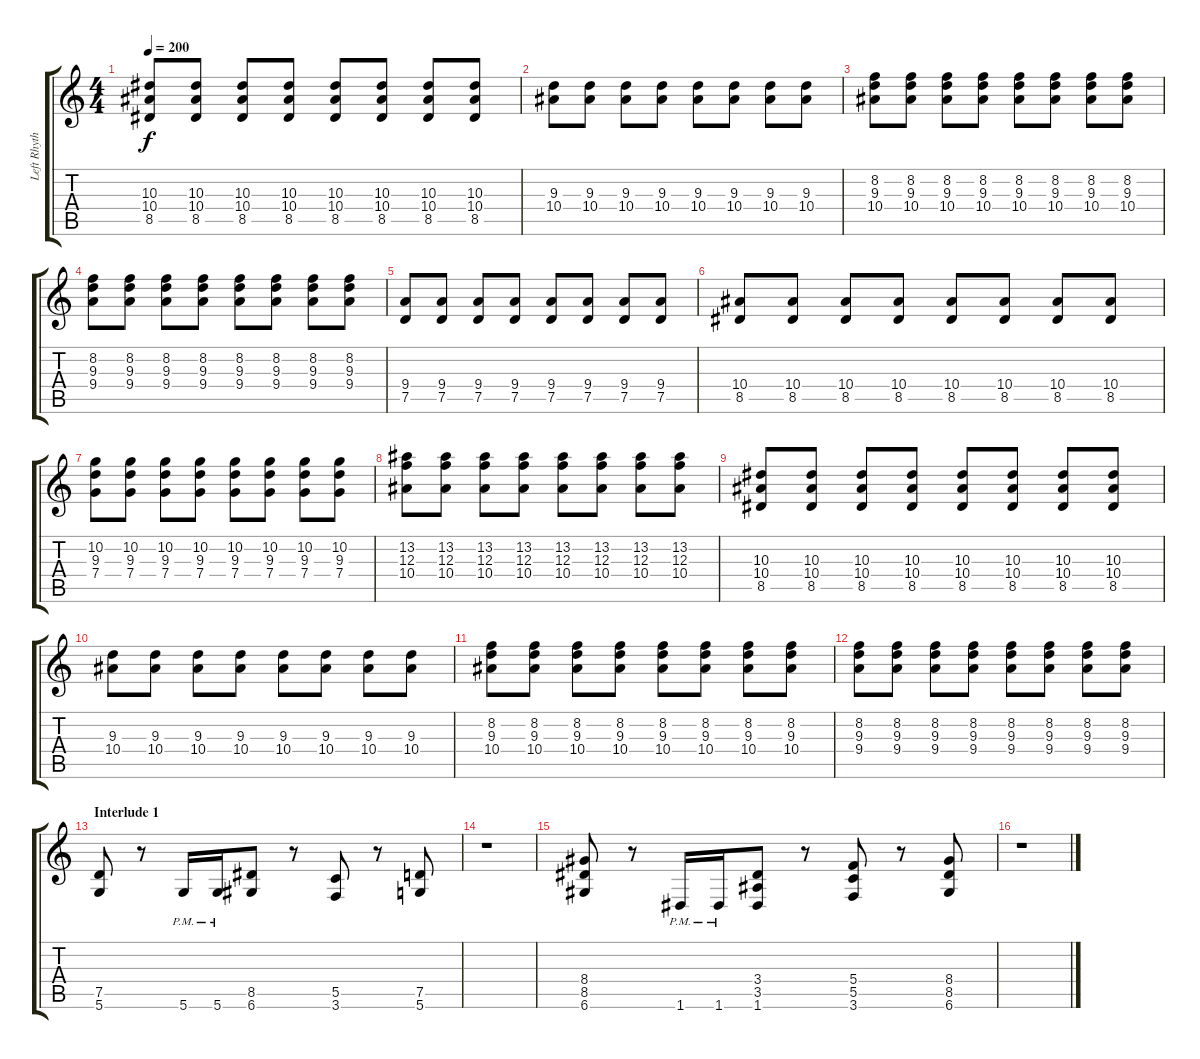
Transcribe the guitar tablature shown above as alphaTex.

\track ("Left Rhythm Gtr" "Left Rhyth") {instrument overdrivenguitar}
\staff {score tabs}
\tuning (D4 A3 F3 C3 G2 D2) {hide}
\ts (4 4)
\tempo 200
\clef g2
\ks c
(10.3 10.4 8.5).8{dy f} (10.3 10.4 8.5).8 (10.3 10.4 8.5).8 (10.3 10.4 8.5).8 (10.3 10.4 8.5).8 (10.3 10.4 8.5).8 (10.3 10.4 8.5).8 (10.3 10.4 8.5).8 |
(9.3 10.4).8 (9.3 10.4).8 (9.3 10.4).8 (9.3 10.4).8 (9.3 10.4).8 (9.3 10.4).8 (9.3 10.4).8 (9.3 10.4).8 |
(8.2 9.3 10.4).8 (8.2 9.3 10.4).8 (8.2 9.3 10.4).8 (8.2 9.3 10.4).8 (8.2 9.3 10.4).8 (8.2 9.3 10.4).8 (8.2 9.3 10.4).8 (8.2 9.3 10.4).8 |
(8.2 9.3 9.4).8 (8.2 9.3 9.4).8 (8.2 9.3 9.4).8 (8.2 9.3 9.4).8 (8.2 9.3 9.4).8 (8.2 9.3 9.4).8 (8.2 9.3 9.4).8 (8.2 9.3 9.4).8 |
(9.4 7.5).8 (9.4 7.5).8 (9.4 7.5).8 (9.4 7.5).8 (9.4 7.5).8 (9.4 7.5).8 (9.4 7.5).8 (9.4 7.5).8 |
(10.4 8.5).8 (10.4 8.5).8 (10.4 8.5).8 (10.4 8.5).8 (10.4 8.5).8 (10.4 8.5).8 (10.4 8.5).8 (10.4 8.5).8 |
(10.2 9.3 7.4).8 (10.2 9.3 7.4).8 (10.2 9.3 7.4).8 (10.2 9.3 7.4).8 (10.2 9.3 7.4).8 (10.2 9.3 7.4).8 (10.2 9.3 7.4).8 (10.2 9.3 7.4).8 |
(13.2 12.3 10.4).8 (13.2 12.3 10.4).8 (13.2 12.3 10.4).8 (13.2 12.3 10.4).8 (13.2 12.3 10.4).8 (13.2 12.3 10.4).8 (13.2 12.3 10.4).8 (13.2 12.3 10.4).8 |
(10.3 10.4 8.5).8 (10.3 10.4 8.5).8 (10.3 10.4 8.5).8 (10.3 10.4 8.5).8 (10.3 10.4 8.5).8 (10.3 10.4 8.5).8 (10.3 10.4 8.5).8 (10.3 10.4 8.5).8 |
(9.3 10.4).8 (9.3 10.4).8 (9.3 10.4).8 (9.3 10.4).8 (9.3 10.4).8 (9.3 10.4).8 (9.3 10.4).8 (9.3 10.4).8 |
(8.2 9.3 10.4).8 (8.2 9.3 10.4).8 (8.2 9.3 10.4).8 (8.2 9.3 10.4).8 (8.2 9.3 10.4).8 (8.2 9.3 10.4).8 (8.2 9.3 10.4).8 (8.2 9.3 10.4).8 |
(8.2 9.3 9.4).8 (8.2 9.3 9.4).8 (8.2 9.3 9.4).8 (8.2 9.3 9.4).8 (8.2 9.3 9.4).8 (8.2 9.3 9.4).8 (8.2 9.3 9.4).8 (8.2 9.3 9.4).8 |
\section ("" "Interlude 1")
(7.5 5.6).8 r.8 5.6{pm}.16 5.6{pm}.16 (8.5 6.6).8 r.8 (5.5 3.6).8 r.8 (7.5 5.6).8 |
r.1 |
(8.4 8.5 6.6).8 r.8 1.6{pm}.16 1.6{pm}.16 (3.4 3.5 1.6).8 r.8 (5.4 5.5 3.6).8 r.8 (8.4 8.5 6.6).8 |
r.1
